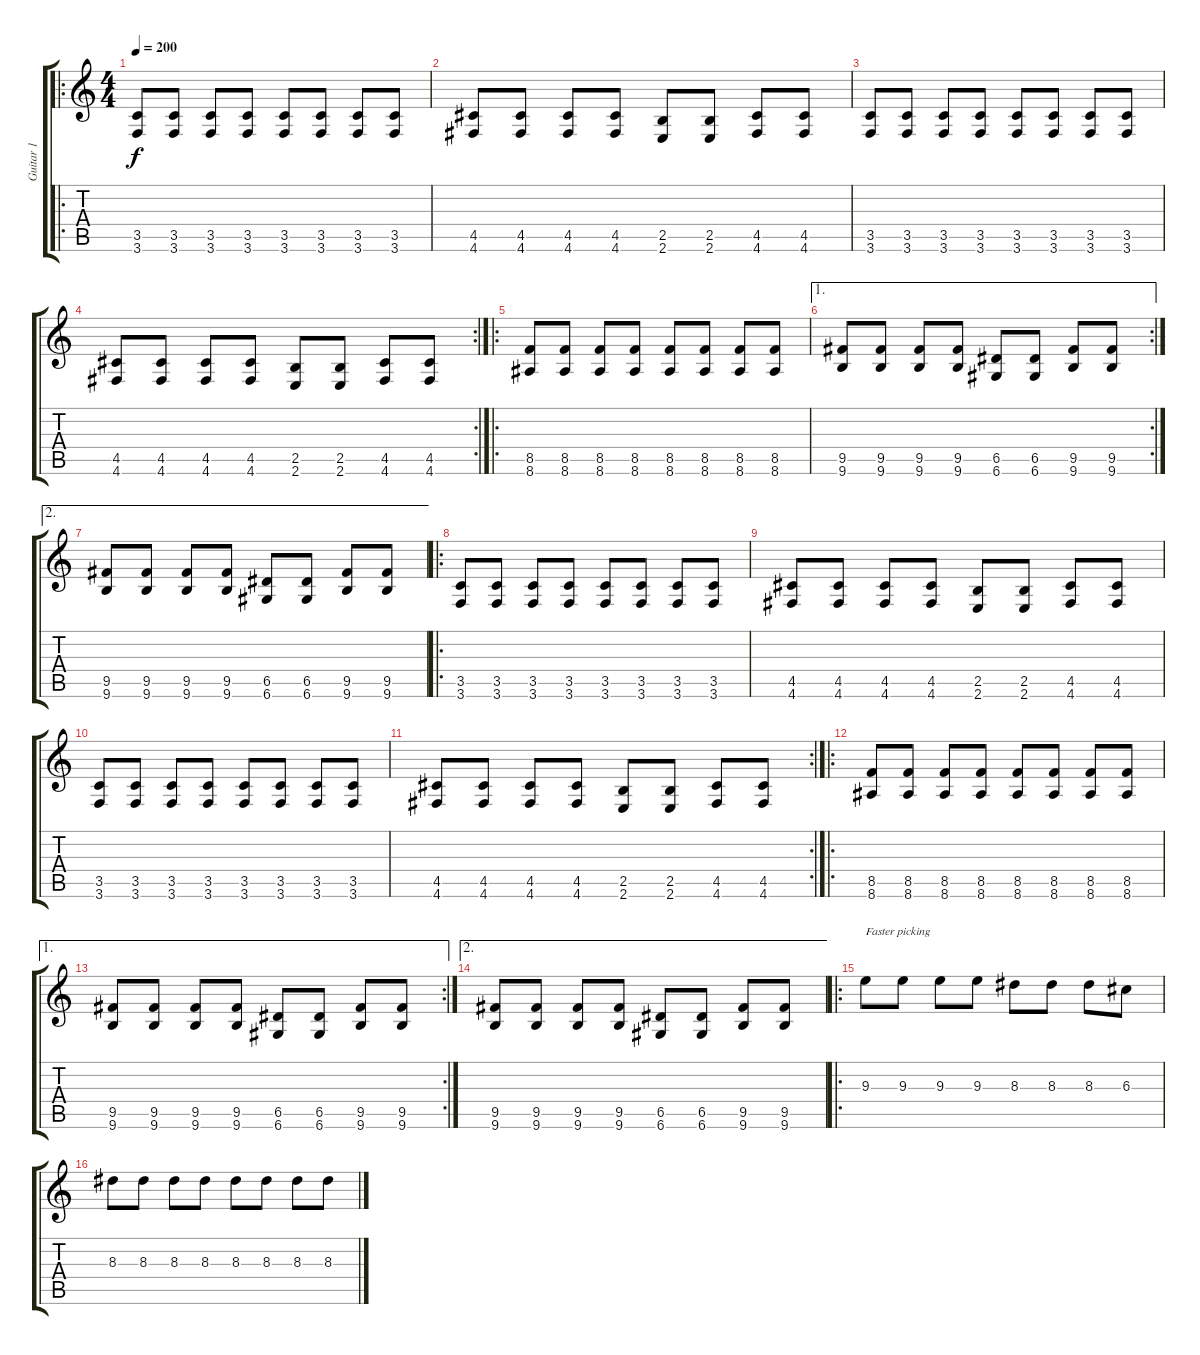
\track ("Guitar 1" "Guitar 1") {instrument distortionguitar}
\staff {score tabs}
\tuning (E4 B3 G3 D3 A2 D2) {hide}
\ro
\ts (4 4)
\tempo 200
\clef g2
\ks c
(3.5 3.6).8{dy f instrument distortionguitar} (3.5 3.6).8 (3.5 3.6).8 (3.5 3.6).8 (3.5 3.6).8 (3.5 3.6).8 (3.5 3.6).8 (3.5 3.6).8 |
(4.5 4.6).8 (4.5 4.6).8 (4.5 4.6).8 (4.5 4.6).8 (2.5 2.6).8 (2.5 2.6).8 (4.5 4.6).8 (4.5 4.6).8 |
(3.5 3.6).8 (3.5 3.6).8 (3.5 3.6).8 (3.5 3.6).8 (3.5 3.6).8 (3.5 3.6).8 (3.5 3.6).8 (3.5 3.6).8 |
\rc 2
(4.5 4.6).8 (4.5 4.6).8 (4.5 4.6).8 (4.5 4.6).8 (2.5 2.6).8 (2.5 2.6).8 (4.5 4.6).8 (4.5 4.6).8 |
\ro
(8.5 8.6).8 (8.5 8.6).8 (8.5 8.6).8 (8.5 8.6).8 (8.5 8.6).8 (8.5 8.6).8 (8.5 8.6).8 (8.5 8.6).8 |
\ae 1
\rc 2
(9.5 9.6).8 (9.5 9.6).8 (9.5 9.6).8 (9.5 9.6).8 (6.5 6.6).8 (6.5 6.6).8 (9.5 9.6).8 (9.5 9.6).8 |
\ae 2
(9.5 9.6).8 (9.5 9.6).8 (9.5 9.6).8 (9.5 9.6).8 (6.5 6.6).8 (6.5 6.6).8 (9.5 9.6).8 (9.5 9.6).8 |
\ro
(3.5 3.6).8 (3.5 3.6).8 (3.5 3.6).8 (3.5 3.6).8 (3.5 3.6).8 (3.5 3.6).8 (3.5 3.6).8 (3.5 3.6).8 |
(4.5 4.6).8 (4.5 4.6).8 (4.5 4.6).8 (4.5 4.6).8 (2.5 2.6).8 (2.5 2.6).8 (4.5 4.6).8 (4.5 4.6).8 |
(3.5 3.6).8 (3.5 3.6).8 (3.5 3.6).8 (3.5 3.6).8 (3.5 3.6).8 (3.5 3.6).8 (3.5 3.6).8 (3.5 3.6).8 |
\rc 2
(4.5 4.6).8 (4.5 4.6).8 (4.5 4.6).8 (4.5 4.6).8 (2.5 2.6).8 (2.5 2.6).8 (4.5 4.6).8 (4.5 4.6).8 |
\ro
(8.5 8.6).8 (8.5 8.6).8 (8.5 8.6).8 (8.5 8.6).8 (8.5 8.6).8 (8.5 8.6).8 (8.5 8.6).8 (8.5 8.6).8 |
\ae 1
\rc 2
(9.5 9.6).8 (9.5 9.6).8 (9.5 9.6).8 (9.5 9.6).8 (6.5 6.6).8 (6.5 6.6).8 (9.5 9.6).8 (9.5 9.6).8 |
\ae 2
(9.5 9.6).8 (9.5 9.6).8 (9.5 9.6).8 (9.5 9.6).8 (6.5 6.6).8 (6.5 6.6).8 (9.5 9.6).8 (9.5 9.6).8 |
\ro
9.3.8{txt "Faster picking"} 9.3.8 9.3.8 9.3.8 8.3.8 8.3.8 8.3.8 6.3.8 |
8.3.8 8.3.8 8.3.8 8.3.8 8.3.8 8.3.8 8.3.8 8.3.8
